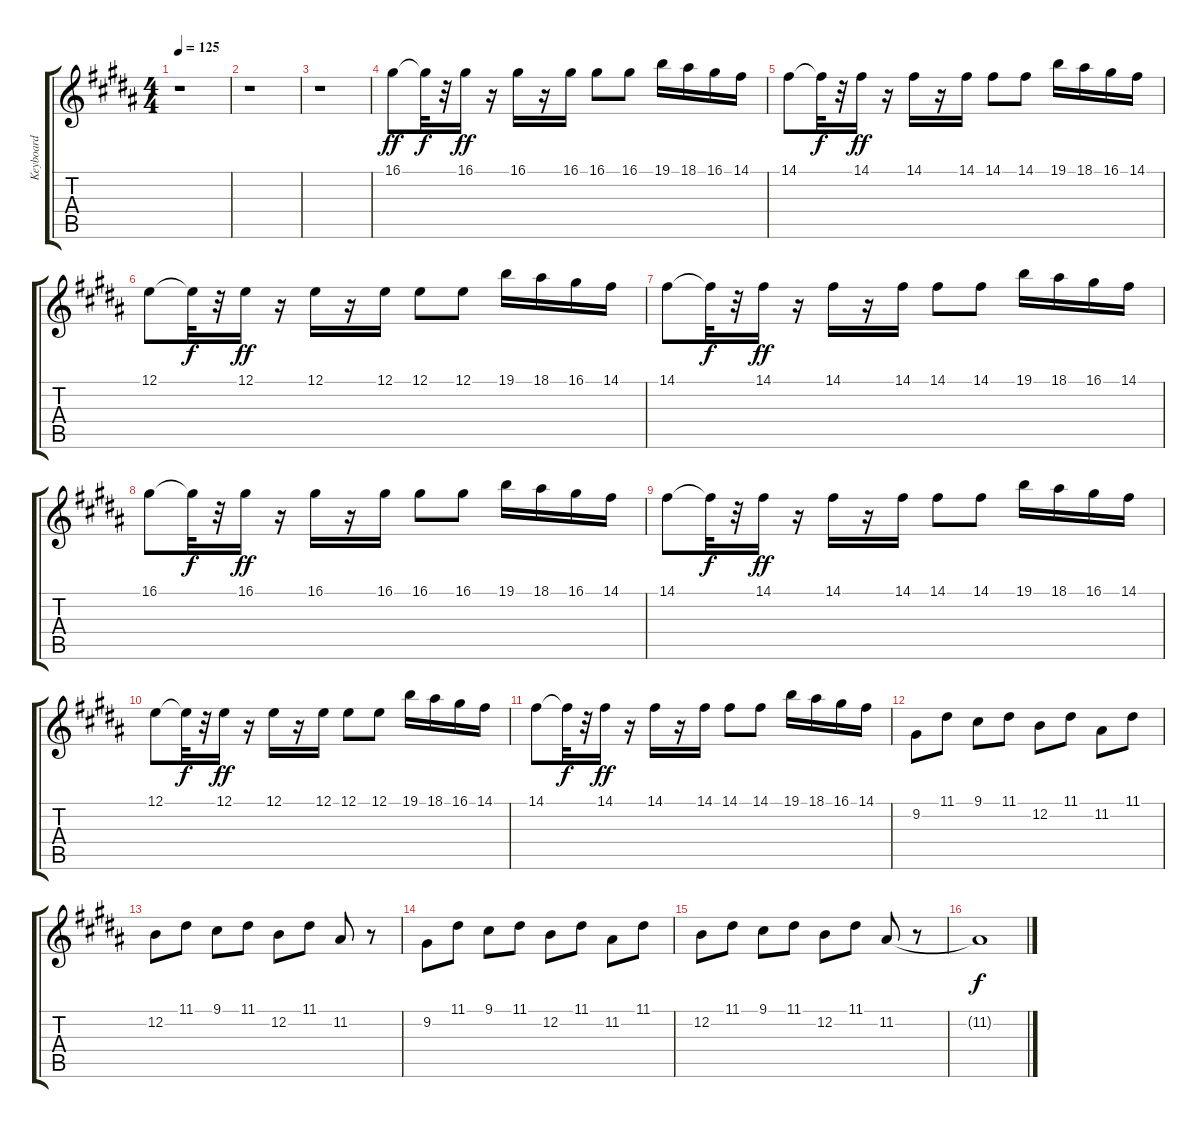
\track ("Keyboard" "Keyboard") {instrument stringensemble1}
\staff {score tabs}
\tuning (E4 B3 G3 D3 A2 E2) {hide}
\ts (4 4)
\tempo 125
\clef g2
\ks b
r.1{dy f} |
r.1 |
r.1 |
16.1.8{dy ff} 16.1{t}.32{dy f} r.32 16.1.16{dy ff} r.16 16.1.16 r.16 16.1.16 16.1.8 16.1.8 19.1.16 18.1.16 16.1.16 14.1.16 |
14.1.8 14.1{t}.32{dy f} r.32 14.1.16{dy ff} r.16 14.1.16 r.16 14.1.16 14.1.8 14.1.8 19.1.16 18.1.16 16.1.16 14.1.16 |
12.1.8 12.1{t}.32{dy f} r.32 12.1.16{dy ff} r.16 12.1.16 r.16 12.1.16 12.1.8 12.1.8 19.1.16 18.1.16 16.1.16 14.1.16 |
14.1.8 14.1{t}.32{dy f} r.32 14.1.16{dy ff} r.16 14.1.16 r.16 14.1.16 14.1.8 14.1.8 19.1.16 18.1.16 16.1.16 14.1.16 |
16.1.8 16.1{t}.32{dy f} r.32 16.1.16{dy ff} r.16 16.1.16 r.16 16.1.16 16.1.8 16.1.8 19.1.16 18.1.16 16.1.16 14.1.16 |
14.1.8 14.1{t}.32{dy f} r.32 14.1.16{dy ff} r.16 14.1.16 r.16 14.1.16 14.1.8 14.1.8 19.1.16 18.1.16 16.1.16 14.1.16 |
12.1.8 12.1{t}.32{dy f} r.32 12.1.16{dy ff} r.16 12.1.16 r.16 12.1.16 12.1.8 12.1.8 19.1.16 18.1.16 16.1.16 14.1.16 |
14.1.8 14.1{t}.32{dy f} r.32 14.1.16{dy ff} r.16 14.1.16 r.16 14.1.16 14.1.8 14.1.8 19.1.16 18.1.16 16.1.16 14.1.16 |
9.2.8 11.1.8 9.1.8 11.1.8 12.2.8 11.1.8 11.2.8 11.1.8 |
12.2.8 11.1.8 9.1.8 11.1.8 12.2.8 11.1.8 11.2.8 r.8 |
9.2.8 11.1.8 9.1.8 11.1.8 12.2.8 11.1.8 11.2.8 11.1.8 |
12.2.8 11.1.8 9.1.8 11.1.8 12.2.8 11.1.8 11.2.8 r.8 |
11.2{t}.1{dy f}
